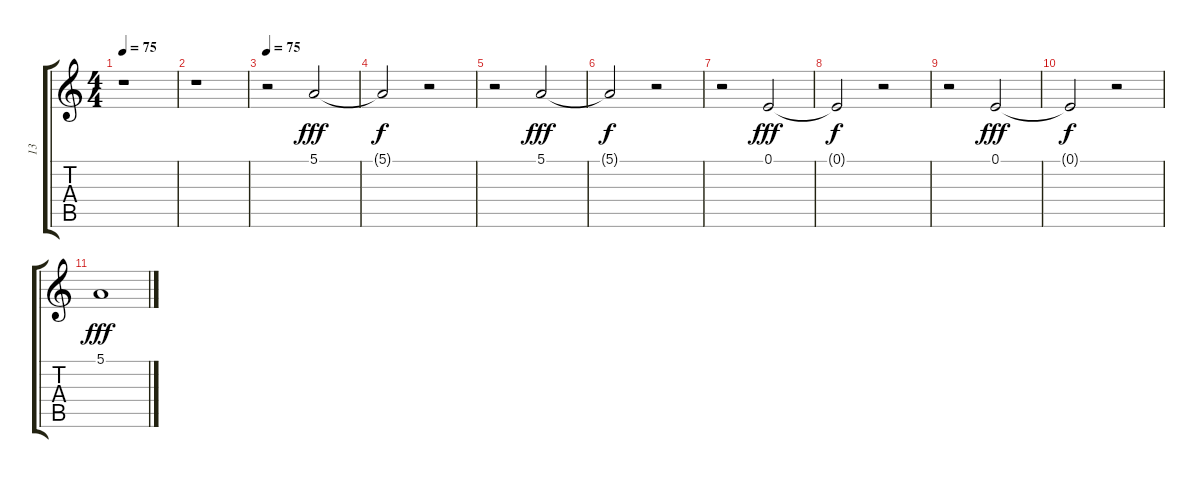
\track ("13" "13") {instrument tubularbells}
\staff {score tabs}
\tuning (E4 B3 G3 D3 A2 E2) {hide}
\ts (4 4)
\tempo 75
\clef g2
\ks c
r.1{dy fff} |
r.1 |
\tempo 75
r.2 5.1.2{volume 14 balance 2} |
5.1{t}.2{dy f} r.2 |
r.2 5.1.2{dy fff} |
5.1{t}.2{dy f} r.2 |
r.2 0.1.2{dy fff} |
0.1{t}.2{dy f} r.2 |
r.2 0.1.2{dy fff} |
0.1{t}.2{dy f} r.2 |
5.1.1{dy fff}
